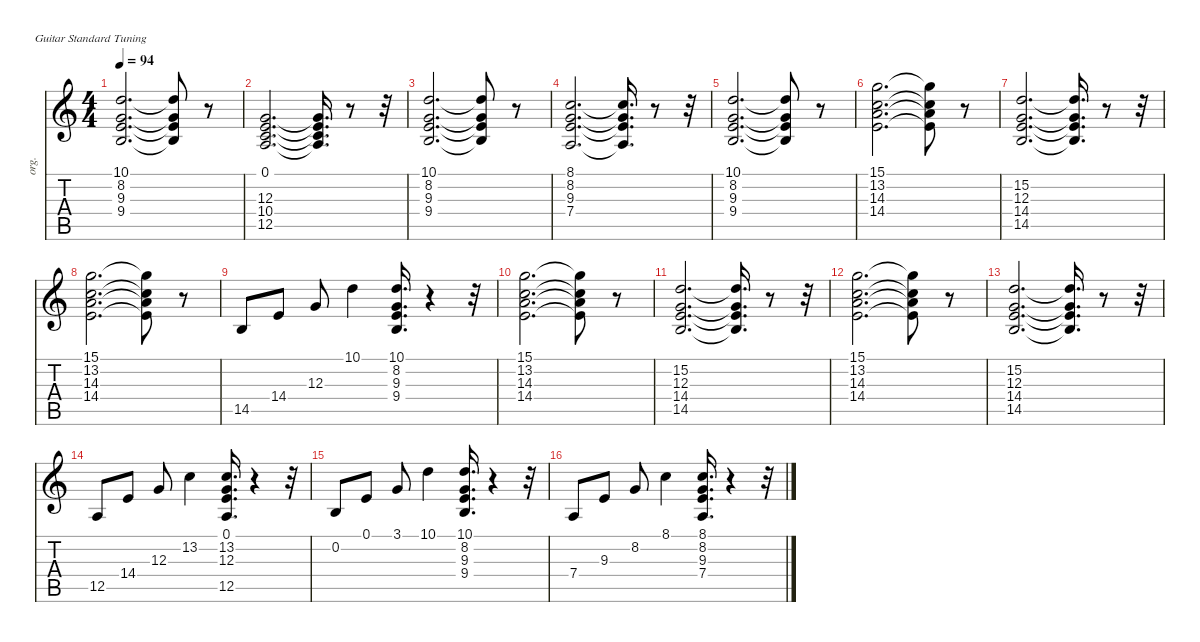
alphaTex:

\defaultSystemsLayout 4
\hideDynamics
\bracketExtendMode nobrackets
\otherSystemsTrackNameOrientation horizontal
\track ("Hammond Organ" "org.") {instrument drawbarorgan}
\staff {score tabs}
\tuning (E4 B3 G3 D3 A2 E2)
\ts (4 4)
\tempo 94
\clef g2
\ks c
(10.1 8.2 9.3 9.4).2{d dy mp beam Up} (10.1{t} 8.2{t} 9.3{t} 9.4{t}).8{dy f beam Up} r.8{beam Up} |
(0.1 12.3 10.4 12.5).2{d dy mp beam Up} (0.1{t} 12.3{t} 10.4{t} 12.5{t}).16{d dy f beam Up} r.8{beam Up} r.32{beam Up} |
(10.1 8.2 9.3 9.4).2{d dy mp beam Up} (10.1{t} 8.2{t} 9.3{t} 9.4{t}).8{dy f beam Up} r.8{beam Up} |
(8.1 8.2 9.3 7.4).2{d dy mp beam Up} (8.1{t} 8.2{t} 9.3{t} 7.4{t}).16{d dy f beam Up} r.8{beam Up} r.32{beam Up} |
(10.1 8.2 9.3 9.4).2{d dy mp beam Up} (10.1{t} 8.2{t} 9.3{t} 9.4{t}).8{dy f beam Up} r.8{beam Up} |
(15.1 13.2 14.3 14.4).2{d dy mp beam Down} (15.1{t} 13.2{t} 14.3{t} 14.4{t}).8{dy f beam Down} r.8{beam Down} |
(15.2 12.3 14.4 14.5).2{d dy mp beam Up} (15.2{t} 12.3{t} 14.4{t} 14.5{t}).16{d dy f beam Up} r.8{beam Up} r.32{beam Up} |
(15.1 13.2 14.3 14.4).2{d dy mp beam Down} (15.1{t} 13.2{t} 14.3{t} 14.4{t}).8{dy f beam Down} r.8{beam Down} |
14.5.8{dy mp beam Up} 14.4.8{dy p beam Up} 12.3.8{beam Up} 10.1.4{dy mp beam Down} (10.1 8.2 9.3 9.4).16{d beam Up} r.4{beam Up} r.32{beam Up} |
(15.1 13.2 14.3 14.4).2{d beam Down} (15.1{t} 13.2{t} 14.3{t} 14.4{t}).8{dy f beam Down} r.8{beam Down} |
(15.2 12.3 14.4 14.5).2{d dy mp beam Up} (15.2{t} 12.3{t} 14.4{t} 14.5{t}).16{d dy f beam Up} r.8{beam Up} r.32{beam Up} |
(15.1 13.2 14.3 14.4).2{d dy mp beam Down} (15.1{t} 13.2{t} 14.3{t} 14.4{t}).8{dy f beam Down} r.8{beam Down} |
(15.2 12.3 14.4 14.5).2{d dy mp beam Up} (15.2{t} 12.3{t} 14.4{t} 14.5{t}).16{d dy f beam Up} r.8{beam Up} r.32{beam Up} |
12.5.8{dy mp beam Up} 14.4.8{dy p beam Up} 12.3.8{beam Up} 13.2.4{dy mp beam Down} (0.1 13.2 12.3 12.5).16{d beam Up} r.4{beam Up} r.32{beam Up} |
0.2.8{beam Up} 0.1.8{dy p beam Up} 3.1.8{beam Up} 10.1.4{dy mp beam Down} (10.1 8.2 9.3 9.4).16{d beam Up} r.4{beam Up} r.32{beam Up} |
7.4.8{beam Up} 9.3.8{dy p beam Up} 8.2.8{beam Up} 8.1.4{dy mp beam Down} (8.1 8.2 9.3 7.4).16{d beam Up} r.4{beam Up} r.32{beam Up}
